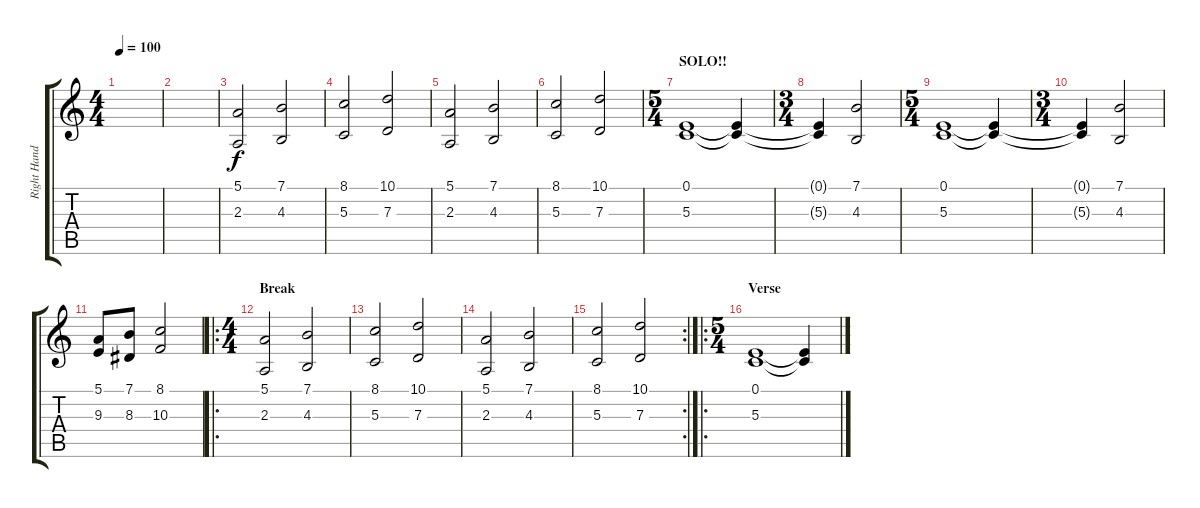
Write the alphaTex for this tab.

\track ("Right Hand Synth" "Right Hand") {instrument synthstrings1}
\staff {score tabs}
\tuning (E4 B3 G3 D3 A2 E2) {hide}
\ts (4 4)
\tempo 100
\clef g2
\ks c
|
|
(5.1 2.3).2 (7.1 4.3).2 |
(8.1 5.3).2 (10.1 7.3).2 |
(5.1 2.3).2 (7.1 4.3).2 |
(8.1 5.3).2 (10.1 7.3).2 |
\ts (5 4)
\section ("" "SOLO!!")
(0.1 5.3).1 (0.1{t} 5.3{t}).4 |
\ts (3 4)
(0.1{t} 5.3{t}).4 (7.1 4.3).2 |
\ts (5 4)
(0.1 5.3).1 (0.1{t} 5.3{t}).4 |
\ts (3 4)
(0.1{t} 5.3{t}).4 (7.1 4.3).2 |
(5.1 9.3).8 (7.1 8.3).8 (8.1 10.3).2 |
\ro
\ts (4 4)
\section ("" "Break")
(5.1 2.3).2 (7.1 4.3).2 |
(8.1 5.3).2 (10.1 7.3).2 |
(5.1 2.3).2 (7.1 4.3).2 |
\rc 2
(8.1 5.3).2 (10.1 7.3).2 |
\ro
\ts (5 4)
\section ("" "Verse")
(0.1 5.3).1 (0.1{t} 5.3{t}).4
